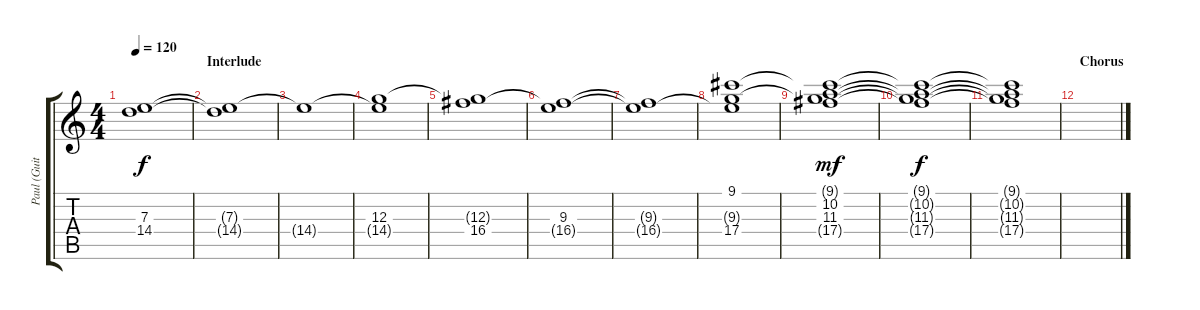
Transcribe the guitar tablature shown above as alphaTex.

\track ("Paul (Guitar FX)" "Paul (Guit") {instrument overdrivenguitar}
\staff {score tabs}
\tuning (E4 B3 G3 D3 A2 E2) {hide}
\ts (4 4)
\tempo 120
\clef g2
\ks c
(7.3{t} 14.4{t}).1{dy f} |
\section ("" "Interlude")
(7.3{t} 14.4{t}).1 |
14.4{t}.1 |
(12.3 14.4{t}).1 |
(12.3{t} 16.4).1 |
(9.3 16.4{t}).1 |
(9.3{t} 16.4{t}).1 |
(9.1 9.3{t} 17.4).1 |
(9.1{t} 10.2 11.3 17.4{t}).1{dy mf} |
(9.1{t} 10.2{t} 11.3{t} 17.4{t}).1{dy f volume 9} |
(9.1{t} 10.2{t} 11.3{t} 17.4{t}).1 |
\section ("" "Chorus")
